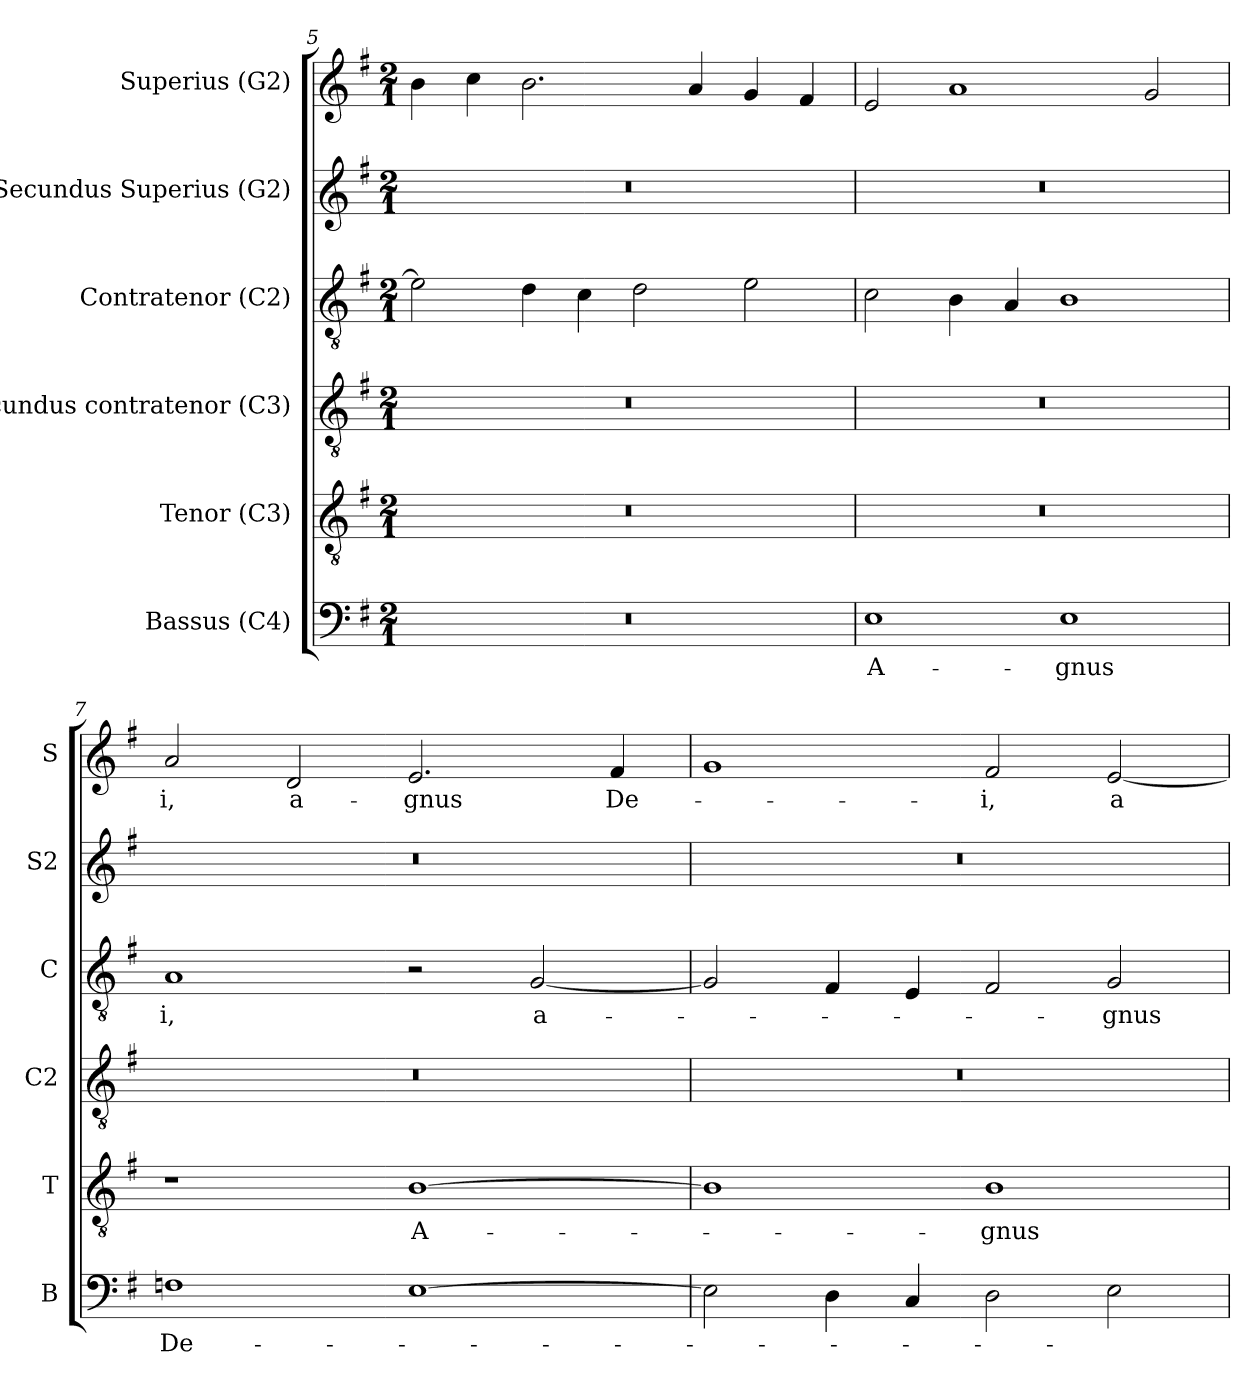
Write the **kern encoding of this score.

**kern	**text	**kern	**text	**kern	**kern	**text	**kern	**kern	**text
*part6	*part6	*part5	*part5	*part4	*part3	*part3	*part2	*part1	*part1
*staff6	*staff6	*staff5	*staff5	*staff4	*staff3	*staff3	*staff2	*staff1	*staff1
*I"Bassus (C4)	*	*I"Tenor (C3)	*	*I"Secundus contratenor (C3)	*I"Contratenor (C2)	*	*I"Secundus Superius (G2)	*I"Superius (G2)	*
*I'B	*	*I'T	*	*I'C2	*I'C	*	*I'S2	*I'S	*
*clefF4	*	*clefGv2	*	*clefGv2	*clefGv2	*	*clefG2	*clefG2	*
*	*	*	*	*ITrd7c12	*	*	*	*	*
*k[f#]	*	*k[f#]	*	*k[f#]	*k[f#]	*	*k[f#]	*k[f#]	*
*G:	*	*G:	*	*G:	*G:	*	*G:	*G:	*
*M2/1	*	*M2/1	*	*M2/1	*M2/1	*	*M2/1	*M2/1	*
=5	=5	=5	=5	=5	=5	=5	=5	=5	=5
!LO:N:vis=1	!	!LO:N:vis=1	!	!LO:N:vis=1	!	!	!LO:N:vis=1	!	!
0r	.	0r	.	0r	2ei\]	.	0r	4bi\	.
.	.	.	.	.	.	.	.	4cci\	.
.	.	.	.	.	4di\	.	.	2.bi\	.
.	.	.	.	.	4ci\	.	.	.	.
.	.	.	.	.	2di\	.	.	.	.
.	.	.	.	.	.	.	.	4ai/	.
.	.	.	.	.	2ei\	.	.	4gi/	.
.	.	.	.	.	.	.	.	4f#i/	.
!!LO:LB:g=z
=6	=6	=6	=6	=6	=6	=6	=6	=6	=6
!	!LO:LY:b:color=#000000	!LO:N:vis=1	!	!LO:N:vis=1	!	!	!LO:N:vis=1	!	!
1Ei	A-	0r	.	0r	2ci\	.	0r	2ei/	.
.	.	.	.	.	4Bi\	.	.	1ai	.
.	.	.	.	.	4Ai/	.	.	.	.
!	!LO:LY:b:color=#000000	!	!	!	!	!	!	!	!
1Ei	-gnus	.	.	.	1Bi	.	.	.	.
.	.	.	.	.	.	.	.	2gi/	.
=7	=7	=7	=7	=7	=7	=7	=7	=7	=7
!	!LO:LY:b:color=#000000	!	!	!LO:N:vis=1	!	!	!	!	!
!	!	!	!	!	!	!LO:LY:b:color=#000000	!LO:N:vis=1	!	!
!	!	!	!	!	!	!	!	!	!LO:LY:b:color=#000000
1Fni	De-	1r	.	0r	1Ai	-i,	0r	2ai/	-i,
!	!	!	!	!	!	!	!	!	!LO:LY:b:color=#000000
.	.	.	.	.	.	.	.	2di/	a-
!	!	!	!LO:LY:b:color=#000000	!	!	!	!	!	!
!	!	!	!	!	!	!	!	!	!LO:LY:b:color=#000000
[1Ei	.	[1Bi	A-	.	2r	.	.	2.ei/	-gnus
!	!	!	!	!	!	!LO:LY:b:color=#000000	!	!	!
.	.	.	.	.	[2Gi/	a-	.	.	.
!	!	!	!	!	!	!	!	!	!LO:LY:b:color=#000000
.	.	.	.	.	.	.	.	4f#i/	De-
=8	=8	=8	=8	=8	=8	=8	=8	=8	=8
!	!	!	!	!LO:N:vis=1	!	!	!LO:N:vis=1	!	!
2Ei\]	.	1Bi]	.	0r	2Gi/]	.	0r	1gi	.
4Di\	.	.	.	.	4F#i/	.	.	.	.
4Ci/	.	.	.	.	4Ei/	.	.	.	.
!	!	!	!LO:LY:b:color=#000000	!	!	!	!	!	!
!	!	!	!	!	!	!	!	!	!LO:LY:b:color=#000000
2Di\	.	1Bi	-gnus	.	2F#i/	.	.	2f#i/	-i,
!	!	!	!	!	!	!LO:LY:b:color=#000000	!	!	!
!	!	!	!	!	!	!	!	!	!LO:LY:b:color=#000000
2Ei\	.	.	.	.	2Gi/	-gnus	.	[2ei/	a-
=	=	=	=	=	=	=	=	=	=
*-	*-	*-	*-	*-	*-	*-	*-	*-	*-
